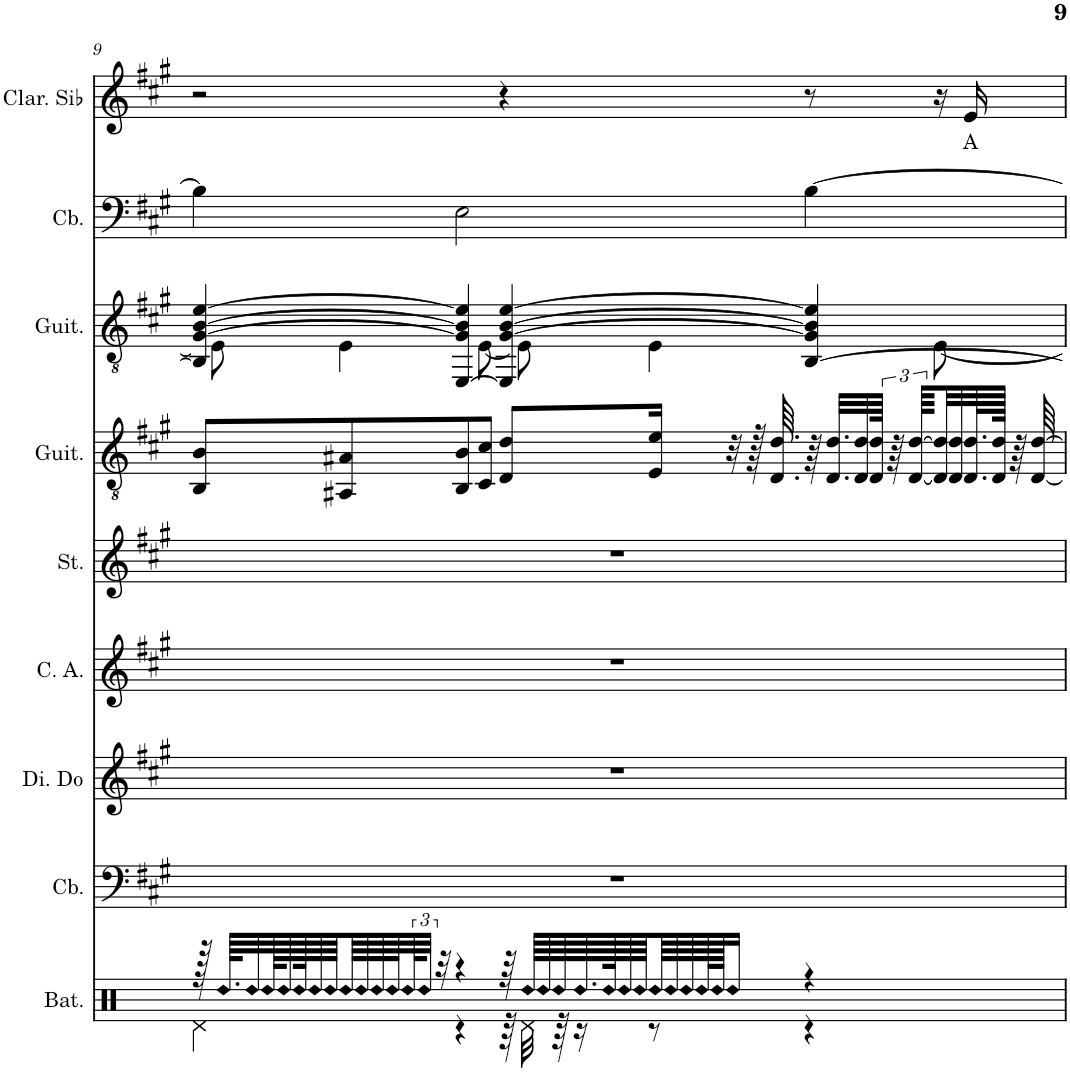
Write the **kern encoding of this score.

**kern	**kern	**kern	**kern	**kern	**kern	**kern	**kern	**kern	**text
*part9	*part8	*part7	*part6	*part5	*part4	*part3	*part2	*part1	*part1
*staff9	*staff8	*staff7	*staff6	*staff5	*staff4	*staff3	*staff2	*staff1	*staff1
*I"Batterie, Drums	*I"Contrebasse, Acoustic Bass	*I"Dizi en Do, Piccolo	*I"Cor anglais, English Horn	*I"Cordes, String Ensemble 2	*I"Guitare acoustique, Acoustic Guitar (steel)	*I"Guitare classique, Acoustic Guitar (nylon)	*I"Contrebasse, Acoustic Bass	*I"Clarinette en Sib	*
*I'Bat.	*I'Cb.	*I'Di. Do	*I'C. A.	*I'St.	*I'Guit.	*I'Guit.	*I'Cb.	*I'Clar. Sib	*
!!LO:PB:g=z
*clefX	*clefF4	*clefG2	*clefG2	*clefG2	*clefGv2	*clefGv2	*clefF4	*clefG2	*
*	*Trd7c12	*Trd-7c-12	*Trd4c7	*	*	*	*Trd7c12	*Trd1c2	*
*k[]	*k[f#c#g#]	*k[f#c#g#]	*k[f#c#g#]	*k[f#c#g#]	*k[f#c#g#]	*k[f#c#g#]	*k[f#c#g#]	*k[f#c#g#]	*
*M4/4	*M4/4	*M4/4	*M4/4	*M4/4	*M4/4	*M4/4	*M4/4	*M4/4	*
=9	=9	=9	=9	=9	=9	=9	=9	=9	=9
*^	*	*	*	*	*	*^	*	*	*
128r	4Rd\	1r	1r	1r	1r	8BB/ 8B/L	4BB/] [4G#/ [4B/ [4e/	8E\]	4B\]	2r	.
!LO:N:head=diamond	!	!	!	!	!	!	!	!	!	!	!
64.Rdd/KLLL	.	.	.	.	.	.	.	.	.	.	.
!LO:N:head=diamond	!	!	!	!	!	!	!	!	!	!	!
32Rdd/	.	.	.	.	.	.	.	.	.	.	.
!LO:N:head=diamond	!	!	!	!	!	!	!	!	!	!	!
128Rdd/KL	.	.	.	.	.	.	.	.	.	.	.
!LO:N:head=diamond	!	!	!	!	!	!	!	!	!	!	!
64Rdd/	.	.	.	.	.	.	.	.	.	.	.
!LO:N:head=diamond	!	!	!	!	!	!	!	!	!	!	!
128Rdd/K	.	.	.	.	.	.	.	.	.	.	.
!LO:N:head=diamond	!	!	!	!	!	!	!	!	!	!	!
64Rdd/	.	.	.	.	.	.	.	.	.	.	.
!LO:N:head=diamond	!	!	!	!	!	!	!	!	!	!	!
64Rdd/	.	.	.	.	.	.	.	.	.	.	.
!LO:N:head=diamond	!	!	!	!	!	!	!	!	!	!	!
64Rdd/	.	.	.	.	.	8AA#X/ 8A#X/	.	4E\	.	.	.
!LO:N:head=diamond	!	!	!	!	!	!	!	!	!	!	!
64Rdd/	.	.	.	.	.	.	.	.	.	.	.
!LO:N:head=diamond	!	!	!	!	!	!	!	!	!	!	!
64Rdd/	.	.	.	.	.	.	.	.	.	.	.
!LO:N:head=diamond	!	!	!	!	!	!	!	!	!	!	!
64Rdd/	.	.	.	.	.	.	.	.	.	.	.
!LO:N:head=diamond	!	!	!	!	!	!	!	!	!	!	!
96Rdd/J	.	.	.	.	.	.	.	.	.	.	.
!LO:N:head=diamond	!	!	!	!	!	!	!	!	!	!	!
48Rdd/JJJ	.	.	.	.	.	.	.	.	.	.	.
32r	.	.	.	.	.	.	.	.	.	.	.
4r	4r	.	.	.	.	8BB/ 8B/	[4EE/ 4G#/] 4B/] 4e/]	.	2E\	.	.
.	.	.	.	.	.	8C#/ 8c#/J	.	[8E\	.	.	.
64r	64r	.	.	.	.	8D/ 8d/L	4EE/] [4G#/ [4B/ [4e/	8E\]	.	4r	.
!LO:N:head=diamond	!	!	!	!	!	!	!	!	!	!	!
64Rdd/LLLL	32Rd\	.	.	.	.	.	.	.	.	.	.
!LO:N:head=diamond	!	!	!	!	!	!	!	!	!	!	!
64Rdd/	.	.	.	.	.	.	.	.	.	.	.
!LO:N:head=diamond	!	!	!	!	!	!	!	!	!	!	!
64Rdd/	64r	.	.	.	.	.	.	.	.	.	.
!LO:N:head=diamond	!	!	!	!	!	!	!	!	!	!	!
64.Rdd/	16r	.	.	.	.	.	.	.	.	.	.
!LO:N:head=diamond	!	!	!	!	!	!	!	!	!	!	!
128Rdd/K	.	.	.	.	.	.	.	.	.	.	.
!LO:N:head=diamond	!	!	!	!	!	!	!	!	!	!	!
64Rdd/	.	.	.	.	.	.	.	.	.	.	.
!LO:N:head=diamond	!	!	!	!	!	!	!	!	!	!	!
64Rdd/	.	.	.	.	.	.	.	.	.	.	.
!LO:N:head=diamond	!	!	!	!	!	!	!	!	!	!	!
64Rdd/	8r	.	.	.	.	16E/ 16e/Jk	.	4E\	.	.	.
!LO:N:head=diamond	!	!	!	!	!	!	!	!	!	!	!
64Rdd/	.	.	.	.	.	.	.	.	.	.	.
!LO:N:head=diamond	!	!	!	!	!	!	!	!	!	!	!
64Rdd/	.	.	.	.	.	.	.	.	.	.	.
!LO:N:head=diamond	!	!	!	!	!	!	!	!	!	!	!
128Rdd/L	.	.	.	.	.	.	.	.	.	.	.
!LO:N:head=diamond	!	!	!	!	!	!	!	!	!	!	!
128Rdd/JJJ	.	.	.	.	.	.	.	.	.	.	.
!LO:N:head=diamond	!	!	!	!	!	!	!	!	!	!	!
16Rdd/JJ	.	.	.	.	.	32r	.	.	.	.	.
.	.	.	.	.	.	128r	.	.	.	.	.
.	.	.	.	.	.	64.D/ 64.d/	.	.	.	.	.
4r	4r	.	.	.	.	64r	[4BB/ 4G#/] 4B/] 4e/]	.	[4B\	8r	.
.	.	.	.	.	.	32.D/ 32.d/LLL	.	.	.	.	.
.	.	.	.	.	.	32D/ 32d/	.	.	.	.	.
.	.	.	.	.	.	96D/ 96d/JJJk	.	.	.	.	.
.	.	.	.	.	.	96r	.	.	.	.	.
.	.	.	.	.	.	[96D/ [96d/KLLL	.	.	.	.	.
.	.	.	.	.	.	32D/] 32d/]	.	[8E\	.	16r	.
.	.	.	.	.	.	32D/ 32d/	.	.	.	.	.
!	!	!	!	!	!	!	!	!	!	!	!LO:LY:b
.	.	.	.	.	.	64.D/ 64.d/L	.	.	.	16e/	A
.	.	.	.	.	.	128D/ 128d/JJJJk	.	.	.	.	.
.	.	.	.	.	.	64r	.	.	.	.	.
.	.	.	.	.	.	[64D/ [64d/	.	.	.	.	.
*v	*v	*	*	*	*	*	*v	*v	*	*	*
=	=	=	=	=	=	=	=	=	=
*-	*-	*-	*-	*-	*-	*-	*-	*-	*-
